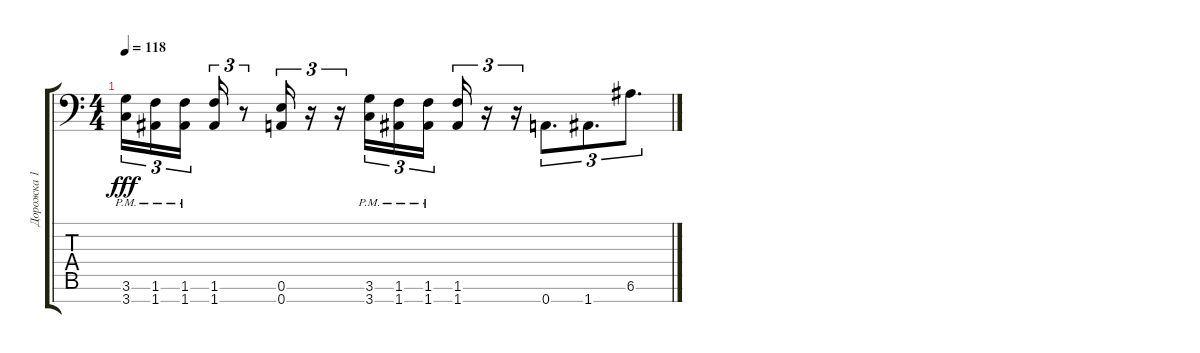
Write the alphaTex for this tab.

\track ("Дорожка 1" "Дорожка 1") {instrument distortionguitar}
\staff {score tabs}
\tuning (E4 B3 G3 D3 A2 E2 A1) {hide}
\ts (4 4)
\tempo 118
\clef f4
\ks c
(3.6{pm} 3.7{pm}).16{tu (3 2) dy fff} (1.6{pm} 1.7{pm}).16{tu (3 2)} (1.6{pm} 1.7{pm}).16{tu (3 2) beam splitsecondary} (1.6 1.7).16{tu (3 2)} r.8{tu (3 2)} (0.6 0.7).16{tu (3 2)} r.16{tu (3 2)} r.16{tu (3 2)} (3.6{pm} 3.7{pm}).16{tu (3 2)} (1.6{pm} 1.7{pm}).16{tu (3 2)} (1.6{pm} 1.7{pm}).16{tu (3 2)} (1.6 1.7).16{tu (3 2)} r.16{tu (3 2)} r.16{tu (3 2)} 0.7.8{d tu (3 2)} 1.7.8{d tu (3 2)} 6.6.8{d tu (3 2)}
